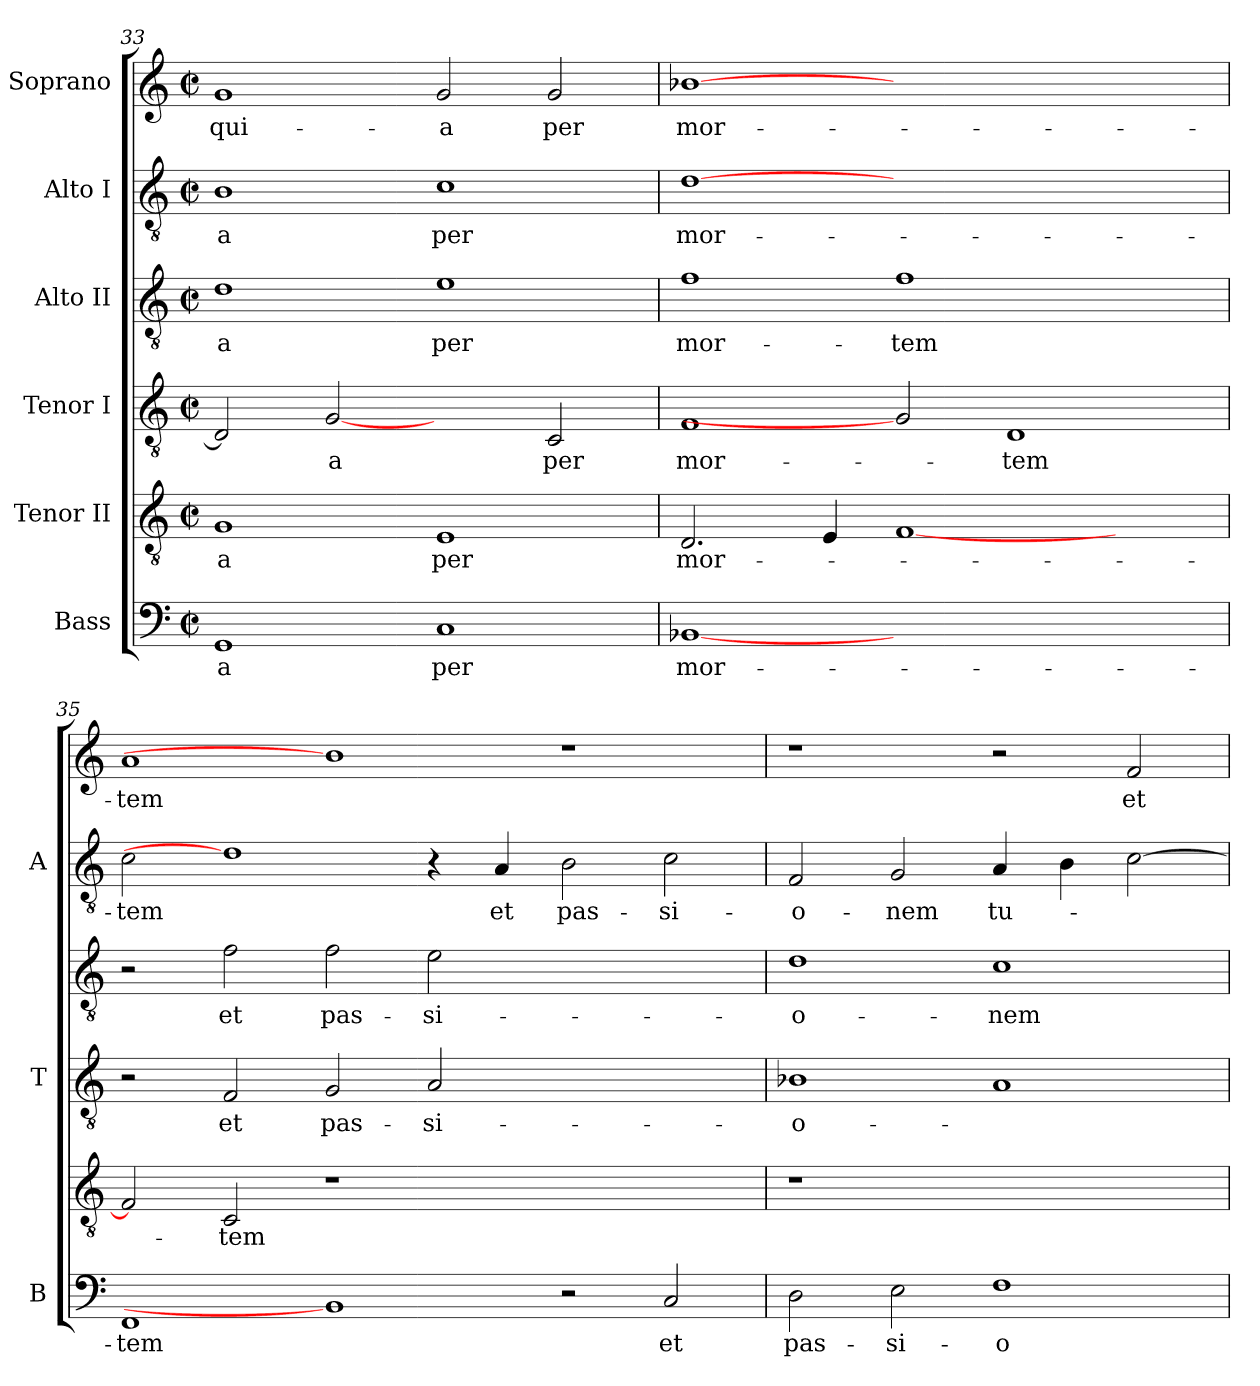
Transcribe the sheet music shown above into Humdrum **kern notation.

**kern	**text	**kern	**text	**kern	**text	**kern	**text	**kern	**text	**kern	**text
*part6	*part6	*part5	*part5	*part4	*part4	*part3	*part3	*part2	*part2	*part1	*part1
*staff6	*staff6	*staff5	*staff5	*staff4	*staff4	*staff3	*staff3	*staff2	*staff2	*staff1	*staff1
*I"Bass	*	*I"Tenor II	*	*I"Tenor I	*	*I"Alto II	*	*I"Alto I	*	*I"Soprano	*
*I'B	*	*	*	*I'T	*	*	*	*I'A	*	*	*
*clefF4	*	*clefGv2	*	*clefGv2	*	*clefGv2	*	*clefGv2	*	*clefG2	*
*k[]	*	*k[]	*	*k[]	*	*k[]	*	*k[]	*	*k[]	*
*C:	*	*C:	*	*C:	*	*C:	*	*C:	*	*C:	*
*M2/2	*	*M2/2	*	*M2/2	*	*M2/2	*	*M2/2	*	*M2/2	*
*met(c|)	*	*met(c|)	*	*met(c|)	*	*met(c|)	*	*met(c|)	*	*met(c|)	*
=33	=33	=33	=33	=33	=33	=33	=33	=33	=33	=33	=33
!	!LO:LY:b:color=#000000	!	!	!	!	!	!	!	!	!	!
!	!	!	!LO:LY:b:color=#000000	!	!	!	!	!	!	!	!
!	!	!	!	!	!	!	!LO:LY:b:color=#000000	!	!	!	!
!	!	!	!	!	!	!	!	!	!LO:LY:b:color=#000000	!	!
!	!	!	!	!	!	!	!	!	!	!	!LO:LY:b:color=#000000
1GGi	-a	1Gi	-a	2Di/]	.	1di	-a	1Bi	-a	1gi	qui-
!	!	!	!	!	!LO:LY:b:color=#000000	!	!	!	!	!	!
.	.	.	.	[2Gi	-a	.	.	.	.	.	.
!	!LO:LY:b:color=#000000	!	!	!	!	!	!	!	!	!	!
!	!	!	!LO:LY:b:color=#000000	!	!	!	!	!	!	!	!
!	!	!	!	!	!	!	!LO:LY:b:color=#000000	!	!	!	!
!	!	!	!	!	!	!	!	!	!LO:LY:b:color=#000000	!	!
!	!	!	!	!	!	!	!	!	!	!	!LO:LY:b:color=#000000
1Ci	per	1Ei	per	2ryy	.	1ei	per	1ci	per	2gi/	-a
!	!	!	!	!	!LO:LY:b:color=#000000	!	!	!	!	!	!
!	!	!	!	!	!	!	!	!	!	!	!LO:LY:b:color=#000000
.	.	.	.	2Ci/	per	.	.	.	.	2gi/	per
=34	=34	=34	=34	=34	=34	=34	=34	=34	=34	=34	=34
!	!LO:LY:b:color=#000000	!	!	!	!	!	!	!	!	!	!
!	!	!	!LO:LY:b:color=#000000	!	!	!	!	!	!	!	!
!	!	!	!	!	!LO:LY:b:color=#000000	!	!	!	!	!	!
!	!	!	!	!	!	!	!LO:LY:b:color=#000000	!	!	!	!
!	!	!	!	!	!	!	!	!	!LO:LY:b:color=#000000	!	!
!	!	!	!	!	!	!	!	!	!	!	!LO:LY:b:color=#000000
[1BB-Xi	mor-	2.Di/	mor-	1Fi	mor-	1fi	mor-	[1di	mor-	[1b-Xi	mor-
.	.	4Ei/	.	.	.	.	.	.	.	.	.
!	!	!	!	!	!	!	!LO:LY:b:color=#000000	!	!	!	!
1.ryy	.	[<1Fi	.	2Gi]	.	1fi	-tem	1.ryy	.	1.ryy	.
!	!	!	!	!	!LO:LY:b:color=#000000	!	!	!	!	!	!
.	.	.	.	1Di	-tem	.	.	.	.	.	.
.	.	2ryy	.	.	.	2ryy	.	.	.	.	.
!!LO:LB:g=z
=35	=35	=35	=35	=35	=35	=35	=35	=35	=35	=35	=35
!	!LO:LY:b:color=#000000	!	!	!	!	!	!	!	!	!	!
!	!	!	!	!	!	!	!	!	!LO:LY:b:color=#000000	!	!
!	!	!	!	!	!	!	!	!	!	!	!LO:LY:b:color=#000000
1FFi	-tem	2Fi/]	.	2r	.	2r	.	2ci\	-tem	1ai	-tem
!	!	!	!LO:LY:b:color=#000000	!	!	!	!	!	!	!	!
!	!	!	!	!	!LO:LY:b:color=#000000	!	!	!	!	!	!
!	!	!	!	!	!	!	!LO:LY:b:color=#000000	!	!	!	!
.	.	2Ci/	-tem	2Fi/	et	2fi\	et	1di]	.	.	.
!	!	!	!	!	!LO:LY:b:color=#000000	!	!	!	!	!	!
!	!	!	!	!	!	!	!LO:LY:b:color=#000000	!	!	!	!
1BB-i]	.	1r	.	2Gi/	pas-	2fi\	pas-	.	.	1b-i]	.
!	!	!	!	!	!LO:LY:b:color=#000000	!	!	!	!	!	!
!	!	!	!	!	!	!	!LO:LY:b:color=#000000	!	!	!	!
.	.	.	.	2Ai/	-si-	2ei\	-si-	4r	.	.	.
!	!	!	!	!	!	!	!	!	!LO:LY:b:color=#000000	!	!
.	.	.	.	.	.	.	.	4Ai/	et	.	.
!	!	!	!	!	!	!	!	!	!LO:LY:b:color=#000000	!	!
2r	.	1ryy	.	1ryy	.	1ryy	.	2Bi\	pas-	1r	.
!	!LO:LY:b:color=#000000	!	!	!	!	!	!	!	!	!	!
!	!	!	!	!	!	!	!	!	!LO:LY:b:color=#000000	!	!
2Ci/	et	.	.	.	.	.	.	2ci\	-si-	.	.
=36	=36	=36	=36	=36	=36	=36	=36	=36	=36	=36	=36
!	!LO:LY:b:color=#000000	!LO:N:vis=1	!	!	!	!	!	!	!	!	!
!	!	!	!	!	!LO:LY:b:color=#000000	!	!	!	!	!	!
!	!	!	!	!	!	!	!LO:LY:b:color=#000000	!	!	!	!
!	!	!	!	!	!	!	!	!	!LO:LY:b:color=#000000	!	!
2Di\	pas-	1r	.	1B-Xi	-o-	1di	-o-	2Fi/	-o-	1r	.
!	!LO:LY:b:color=#000000	!	!	!	!	!	!	!	!	!	!
!	!	!	!	!	!	!	!	!	!LO:LY:b:color=#000000	!	!
2Ei\	-si-	.	.	.	.	.	.	2Gi/	-nem	.	.
!	!LO:LY:b:color=#000000	!	!	!	!	!	!	!	!	!	!
!	!	!	!	!	!	!	!LO:LY:b:color=#000000	!	!	!	!
!	!	!	!	!	!	!	!	!	!LO:LY:b:color=#000000	!	!
1Fi	-o-	1ryy	.	1Ai	.	1ci	-nem	4Ai/	tu-	2r	.
.	.	.	.	.	.	.	.	4Bi\	.	.	.
!	!	!	!	!	!	!	!	!	!	!	!LO:LY:b:color=#000000
.	.	.	.	.	.	.	.	[>2ci\	.	2fi/	et
=	=	=	=	=	=	=	=	=	=	=	=
*-	*-	*-	*-	*-	*-	*-	*-	*-	*-	*-	*-
